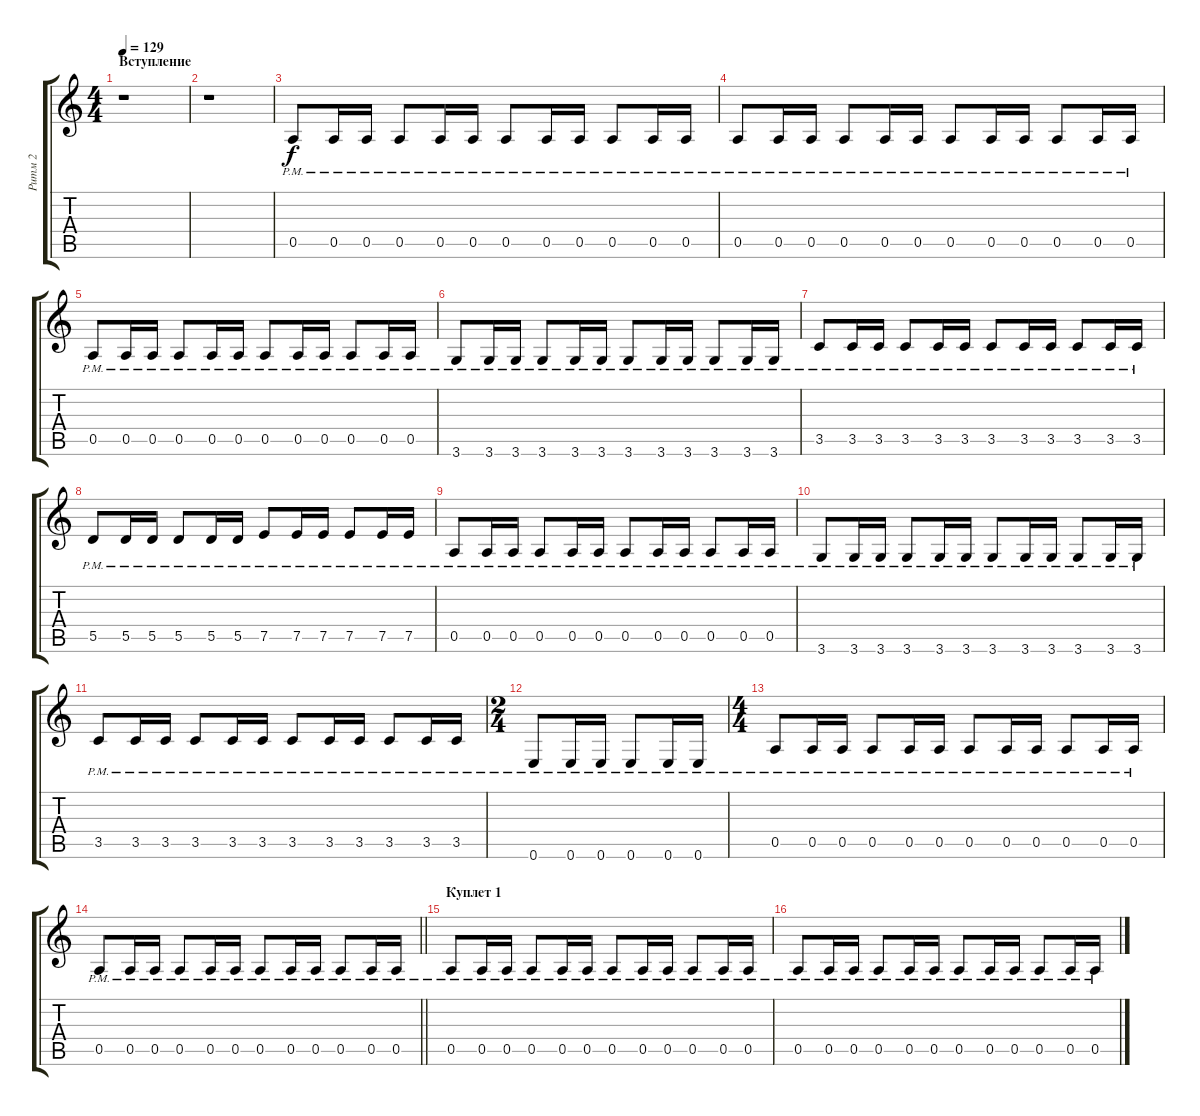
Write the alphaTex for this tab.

\track ("Ритм 2" "Ритм 2") {instrument distortionguitar}
\staff {score tabs}
\tuning (E4 B3 G3 D3 A2 E2) {hide}
\ts (4 4)
\section ("" "Вступление")
\tempo 129
\clef g2
\ks c
r.1{dy f instrument distortionguitar} |
r.1 |
0.5{pm}.8 0.5{pm}.16 0.5{pm}.16 0.5{pm}.8 0.5{pm}.16 0.5{pm}.16 0.5{pm}.8 0.5{pm}.16 0.5{pm}.16 0.5{pm}.8 0.5{pm}.16 0.5{pm}.16 |
0.5{pm}.8 0.5{pm}.16 0.5{pm}.16 0.5{pm}.8 0.5{pm}.16 0.5{pm}.16 0.5{pm}.8 0.5{pm}.16 0.5{pm}.16 0.5{pm}.8 0.5{pm}.16 0.5{pm}.16 |
0.5{pm}.8 0.5{pm}.16 0.5{pm}.16 0.5{pm}.8 0.5{pm}.16 0.5{pm}.16 0.5{pm}.8 0.5{pm}.16 0.5{pm}.16 0.5{pm}.8 0.5{pm}.16 0.5{pm}.16 |
3.6{pm}.8 3.6{pm}.16 3.6{pm}.16 3.6{pm}.8 3.6{pm}.16 3.6{pm}.16 3.6{pm}.8 3.6{pm}.16 3.6{pm}.16 3.6{pm}.8 3.6{pm}.16 3.6{pm}.16 |
3.5{pm}.8 3.5{pm}.16 3.5{pm}.16 3.5{pm}.8 3.5{pm}.16 3.5{pm}.16 3.5{pm}.8 3.5{pm}.16 3.5{pm}.16 3.5{pm}.8 3.5{pm}.16 3.5{pm}.16 |
5.5{pm}.8 5.5{pm}.16 5.5{pm}.16 5.5{pm}.8 5.5{pm}.16 5.5{pm}.16 7.5{pm}.8 7.5{pm}.16 7.5{pm}.16 7.5{pm}.8 7.5{pm}.16 7.5{pm}.16 |
0.5{pm}.8 0.5{pm}.16 0.5{pm}.16 0.5{pm}.8 0.5{pm}.16 0.5{pm}.16 0.5{pm}.8 0.5{pm}.16 0.5{pm}.16 0.5{pm}.8 0.5{pm}.16 0.5{pm}.16 |
3.6{pm}.8 3.6{pm}.16 3.6{pm}.16 3.6{pm}.8 3.6{pm}.16 3.6{pm}.16 3.6{pm}.8 3.6{pm}.16 3.6{pm}.16 3.6{pm}.8 3.6{pm}.16 3.6{pm}.16 |
3.5{pm}.8 3.5{pm}.16 3.5{pm}.16 3.5{pm}.8 3.5{pm}.16 3.5{pm}.16 3.5{pm}.8 3.5{pm}.16 3.5{pm}.16 3.5{pm}.8 3.5{pm}.16 3.5{pm}.16 |
\ts (2 4)
0.6{pm}.8 0.6{pm}.16 0.6{pm}.16 0.6{pm}.8 0.6{pm}.16 0.6{pm}.16 |
\ts (4 4)
0.5{pm}.8 0.5{pm}.16 0.5{pm}.16 0.5{pm}.8 0.5{pm}.16 0.5{pm}.16 0.5{pm}.8 0.5{pm}.16 0.5{pm}.16 0.5{pm}.8 0.5{pm}.16 0.5{pm}.16 |
\barLineRight lightlight
0.5{pm}.8 0.5{pm}.16 0.5{pm}.16 0.5{pm}.8 0.5{pm}.16 0.5{pm}.16 0.5{pm}.8 0.5{pm}.16 0.5{pm}.16 0.5{pm}.8 0.5{pm}.16 0.5{pm}.16 |
\section ("" "Куплет 1")
0.5{pm}.8 0.5{pm}.16 0.5{pm}.16 0.5{pm}.8 0.5{pm}.16 0.5{pm}.16 0.5{pm}.8 0.5{pm}.16 0.5{pm}.16 0.5{pm}.8 0.5{pm}.16 0.5{pm}.16 |
0.5{pm}.8 0.5{pm}.16 0.5{pm}.16 0.5{pm}.8 0.5{pm}.16 0.5{pm}.16 0.5{pm}.8 0.5{pm}.16 0.5{pm}.16 0.5{pm}.8 0.5{pm}.16 0.5{pm}.16
